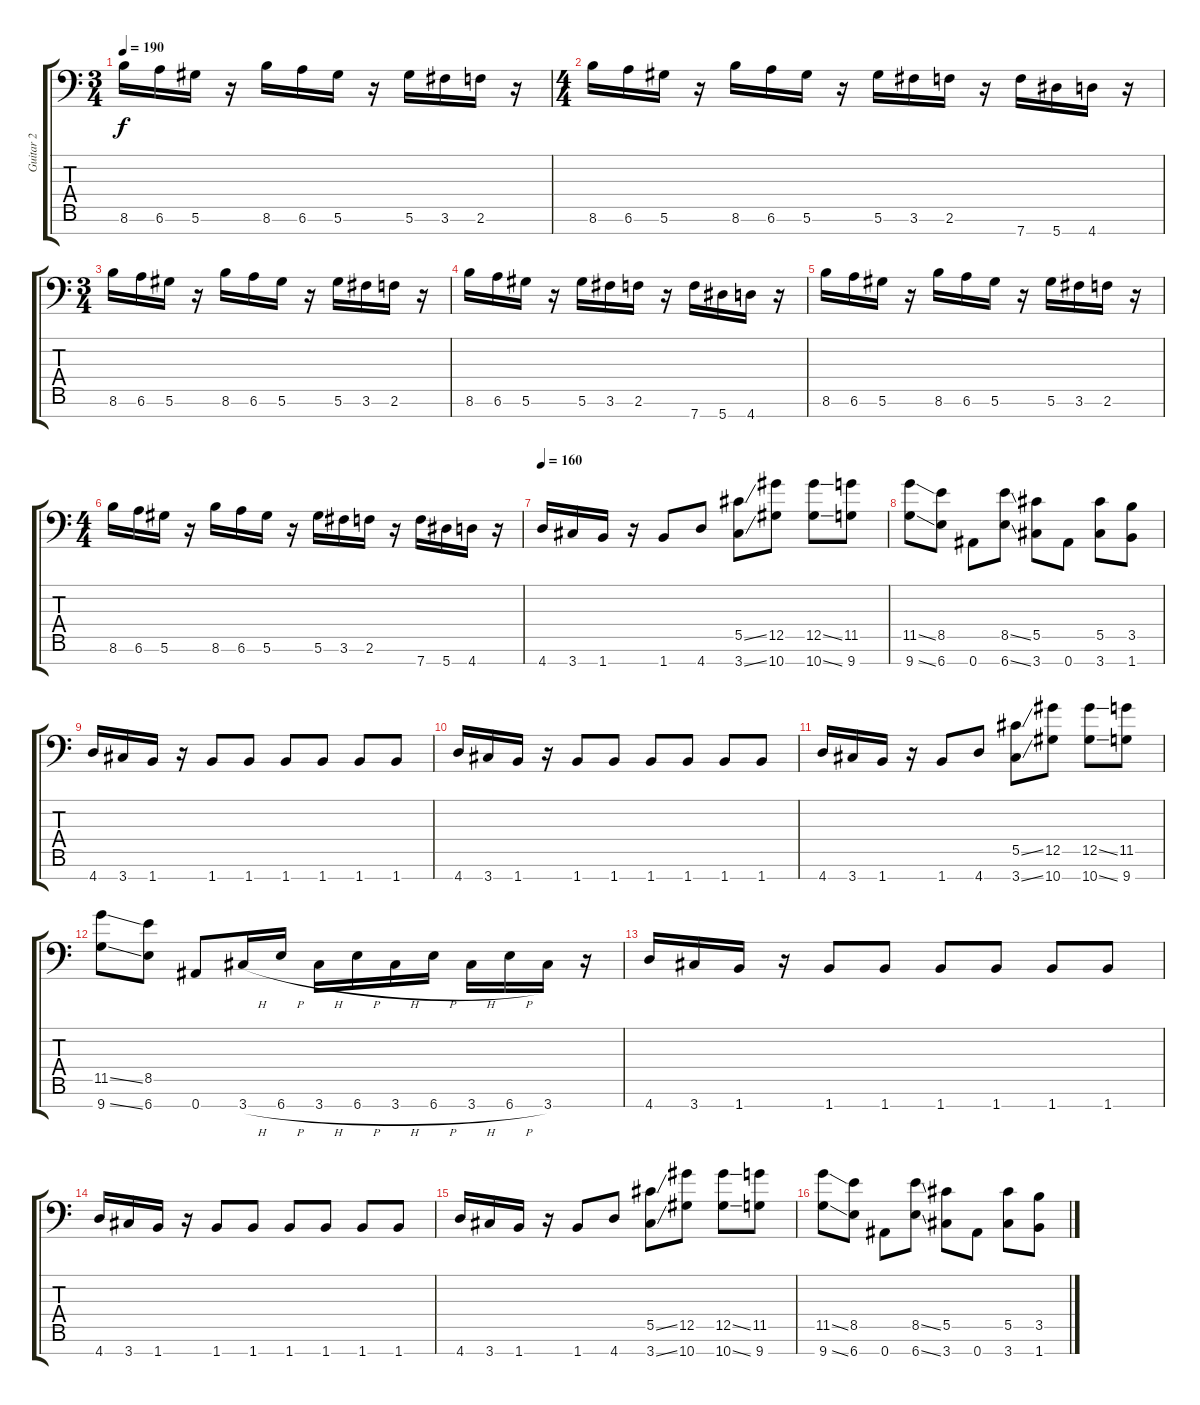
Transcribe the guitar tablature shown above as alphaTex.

\track ("Guitar 2" "Guitar 2") {instrument distortionguitar}
\staff {score tabs}
\tuning (Eb4 Bb3 Gb3 Db3 Ab2 Eb2 Bb1) {hide}
\ts (3 4)
\tempo 190
\clef f4
\ks c
8.6.16{dy f} 6.6.16 5.6.16 r.16 8.6.16 6.6.16 5.6.16 r.16 5.6.16 3.6.16 2.6.16 r.16 |
\ts (4 4)
8.6.16 6.6.16 5.6.16 r.16 8.6.16 6.6.16 5.6.16 r.16 5.6.16 3.6.16 2.6.16 r.16 7.7.16 5.7.16 4.7.16 r.16 |
\ts (3 4)
8.6.16 6.6.16 5.6.16 r.16 8.6.16 6.6.16 5.6.16 r.16 5.6.16 3.6.16 2.6.16 r.16 |
8.6.16 6.6.16 5.6.16 r.16 5.6.16 3.6.16 2.6.16 r.16 7.7.16 5.7.16 4.7.16 r.16 |
8.6.16 6.6.16 5.6.16 r.16 8.6.16 6.6.16 5.6.16 r.16 5.6.16 3.6.16 2.6.16 r.16 |
\ts (4 4)
8.6.16 6.6.16 5.6.16 r.16 8.6.16 6.6.16 5.6.16 r.16 5.6.16 3.6.16 2.6.16 r.16 7.7.16 5.7.16 4.7.16 r.16 |
\tempo 160
4.7.16 3.7.16 1.7.16 r.16 1.7.8 4.7.8 (5.5{ss} 3.7{ss}).8 (12.5 10.7).8 (12.5{ss} 10.7{ss}).8 (11.5 9.7).8 |
(11.5{ss} 9.7{ss}).8 (8.5 6.7).8 0.7.8 (8.5{ss} 6.7{ss}).8 (5.5 3.7).8 0.7.8 (5.5 3.7).8 (3.5 1.7).8 |
4.7.16 3.7.16 1.7.16 r.16 1.7.8 1.7.8 1.7.8 1.7.8 1.7.8 1.7.8 |
4.7.16 3.7.16 1.7.16 r.16 1.7.8 1.7.8 1.7.8 1.7.8 1.7.8 1.7.8 |
4.7.16 3.7.16 1.7.16 r.16 1.7.8 4.7.8 (5.5{ss} 3.7{ss}).8 (12.5 10.7).8 (12.5{ss} 10.7{ss}).8 (11.5 9.7).8 |
(11.5{ss} 9.7{ss}).8 (8.5 6.7).8 0.7.8 3.7{h}.16 6.7{h}.16 3.7{h}.16 6.7{h}.16 3.7{h}.16 6.7{h}.16 3.7{h}.16 6.7{h}.16 3.7.16 r.16 |
4.7.16 3.7.16 1.7.16 r.16 1.7.8 1.7.8 1.7.8 1.7.8 1.7.8 1.7.8 |
4.7.16 3.7.16 1.7.16 r.16 1.7.8 1.7.8 1.7.8 1.7.8 1.7.8 1.7.8 |
4.7.16 3.7.16 1.7.16 r.16 1.7.8 4.7.8 (5.5{ss} 3.7{ss}).8 (12.5 10.7).8 (12.5{ss} 10.7{ss}).8 (11.5 9.7).8 |
(11.5{ss} 9.7{ss}).8 (8.5 6.7).8 0.7.8 (8.5{ss} 6.7{ss}).8 (5.5 3.7).8 0.7.8 (5.5 3.7).8 (3.5 1.7).8
